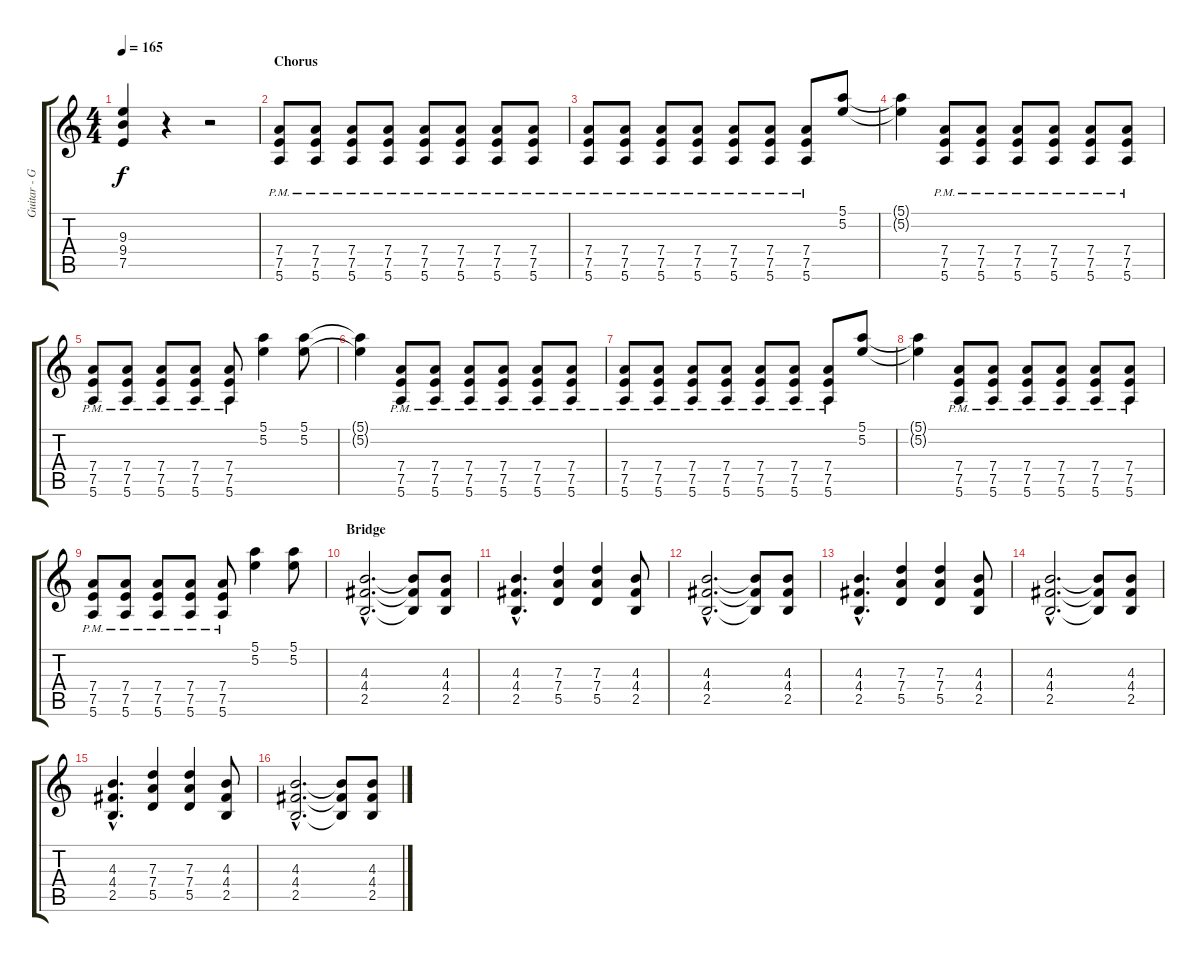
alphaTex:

\track ("Guitar - Glenn Tipton" "Guitar - G") {instrument distortionguitar}
\staff {score tabs}
\tuning (E4 B3 G3 D3 A2 E2) {hide}
\ts (4 4)
\tempo 165
\clef g2
\ks c
(9.3 9.4 7.5).4{dy f} r.4 r.2 |
\section ("" "Chorus")
(7.4{pm} 7.5{pm} 5.6{pm}).8 (7.4{pm} 7.5{pm} 5.6{pm}).8 (7.4{pm} 7.5{pm} 5.6{pm}).8 (7.4{pm} 7.5{pm} 5.6{pm}).8 (7.4{pm} 7.5{pm} 5.6{pm}).8 (7.4{pm} 7.5{pm} 5.6{pm}).8 (7.4{pm} 7.5{pm} 5.6{pm}).8 (7.4{pm} 7.5{pm} 5.6{pm}).8 |
(7.4{pm} 7.5{pm} 5.6{pm}).8 (7.4{pm} 7.5{pm} 5.6{pm}).8 (7.4{pm} 7.5{pm} 5.6{pm}).8 (7.4{pm} 7.5{pm} 5.6{pm}).8 (7.4{pm} 7.5{pm} 5.6{pm}).8 (7.4{pm} 7.5{pm} 5.6{pm}).8 (7.4{pm} 7.5{pm} 5.6{pm}).8 (5.1 5.2).8 |
(5.1{t} 5.2{t}).4 (7.4{pm} 7.5{pm} 5.6{pm}).8 (7.4{pm} 7.5{pm} 5.6{pm}).8 (7.4{pm} 7.5{pm} 5.6{pm}).8 (7.4{pm} 7.5{pm} 5.6{pm}).8 (7.4{pm} 7.5{pm} 5.6{pm}).8 (7.4{pm} 7.5{pm} 5.6{pm}).8 |
(7.4{pm} 7.5{pm} 5.6{pm}).8 (7.4{pm} 7.5{pm} 5.6{pm}).8 (7.4{pm} 7.5{pm} 5.6{pm}).8 (7.4{pm} 7.5{pm} 5.6{pm}).8 (7.4{pm} 7.5{pm} 5.6{pm}).8 (5.1 5.2).4 (5.1 5.2).8 |
(5.1{t} 5.2{t}).4 (7.4{pm} 7.5{pm} 5.6{pm}).8 (7.4{pm} 7.5{pm} 5.6{pm}).8 (7.4{pm} 7.5{pm} 5.6{pm}).8 (7.4{pm} 7.5{pm} 5.6{pm}).8 (7.4{pm} 7.5{pm} 5.6{pm}).8 (7.4{pm} 7.5{pm} 5.6{pm}).8 |
(7.4{pm} 7.5{pm} 5.6{pm}).8 (7.4{pm} 7.5{pm} 5.6{pm}).8 (7.4{pm} 7.5{pm} 5.6{pm}).8 (7.4{pm} 7.5{pm} 5.6{pm}).8 (7.4{pm} 7.5{pm} 5.6{pm}).8 (7.4{pm} 7.5{pm} 5.6{pm}).8 (7.4{pm} 7.5{pm} 5.6{pm}).8 (5.1 5.2).8 |
(5.1{t} 5.2{t}).4 (7.4{pm} 7.5{pm} 5.6{pm}).8 (7.4{pm} 7.5{pm} 5.6{pm}).8 (7.4{pm} 7.5{pm} 5.6{pm}).8 (7.4{pm} 7.5{pm} 5.6{pm}).8 (7.4{pm} 7.5{pm} 5.6{pm}).8 (7.4{pm} 7.5{pm} 5.6{pm}).8 |
(7.4{pm} 7.5{pm} 5.6{pm}).8 (7.4{pm} 7.5{pm} 5.6{pm}).8 (7.4{pm} 7.5{pm} 5.6{pm}).8 (7.4{pm} 7.5{pm} 5.6{pm}).8 (7.4{pm} 7.5{pm} 5.6{pm}).8 (5.1 5.2).4 (5.1 5.2).8 |
\section ("" "Bridge")
(4.3{hac} 4.4{hac} 2.5{hac}).2{d} (4.3{t} 4.4{t} 2.5{t}).8 (4.3 4.4 2.5).8 |
(4.3{hac} 4.4{hac} 2.5{hac}).4{d} (7.3 7.4 5.5).4 (7.3 7.4 5.5).4 (4.3 4.4 2.5).8 |
(4.3{hac} 4.4{hac} 2.5{hac}).2{d} (4.3{t} 4.4{t} 2.5{t}).8 (4.3 4.4 2.5).8 |
(4.3{hac} 4.4{hac} 2.5{hac}).4{d} (7.3 7.4 5.5).4 (7.3 7.4 5.5).4 (4.3 4.4 2.5).8 |
(4.3{hac} 4.4{hac} 2.5{hac}).2{d} (4.3{t} 4.4{t} 2.5{t}).8 (4.3 4.4 2.5).8 |
(4.3{hac} 4.4{hac} 2.5{hac}).4{d} (7.3 7.4 5.5).4 (7.3 7.4 5.5).4 (4.3 4.4 2.5).8 |
(4.3{hac} 4.4{hac} 2.5{hac}).2{d} (4.3{t} 4.4{t} 2.5{t}).8 (4.3 4.4 2.5).8
